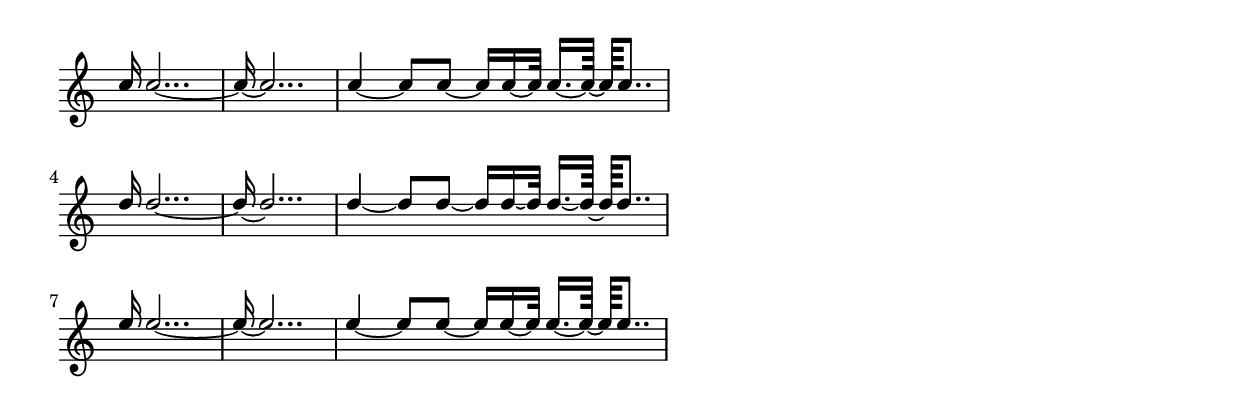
\header
{
  texidoc = "Formatting for isolated ties.

@itemize @bullet
@item short ties are in spaces
@item long ties cross staff lines
@item ties avoid flags of left stems.
@item ties avoid dots of left notes.

@item short ties are vertically centered in the space, as well those
that otherwise don't fit in a space

@item extremely short ties are put over the noteheads, instead of between.
 
@end itemize
"

}
\layout {
  indent = #0.0
  ragged-right = ##t
}

\version "2.16.0"

frag =
\relative c'' {
  c16 c2...~ c16 ~ c2... |
  c4~c8 c8~c16 c16~c32 c16.~[ c64]~ c64[ c8..] |
}


\new Staff \with {
  \remove "Time_signature_engraver"
} {
  \stemUp

  \frag \break
  \transpose c d \frag\break
  \transpose c e \frag
  
}
